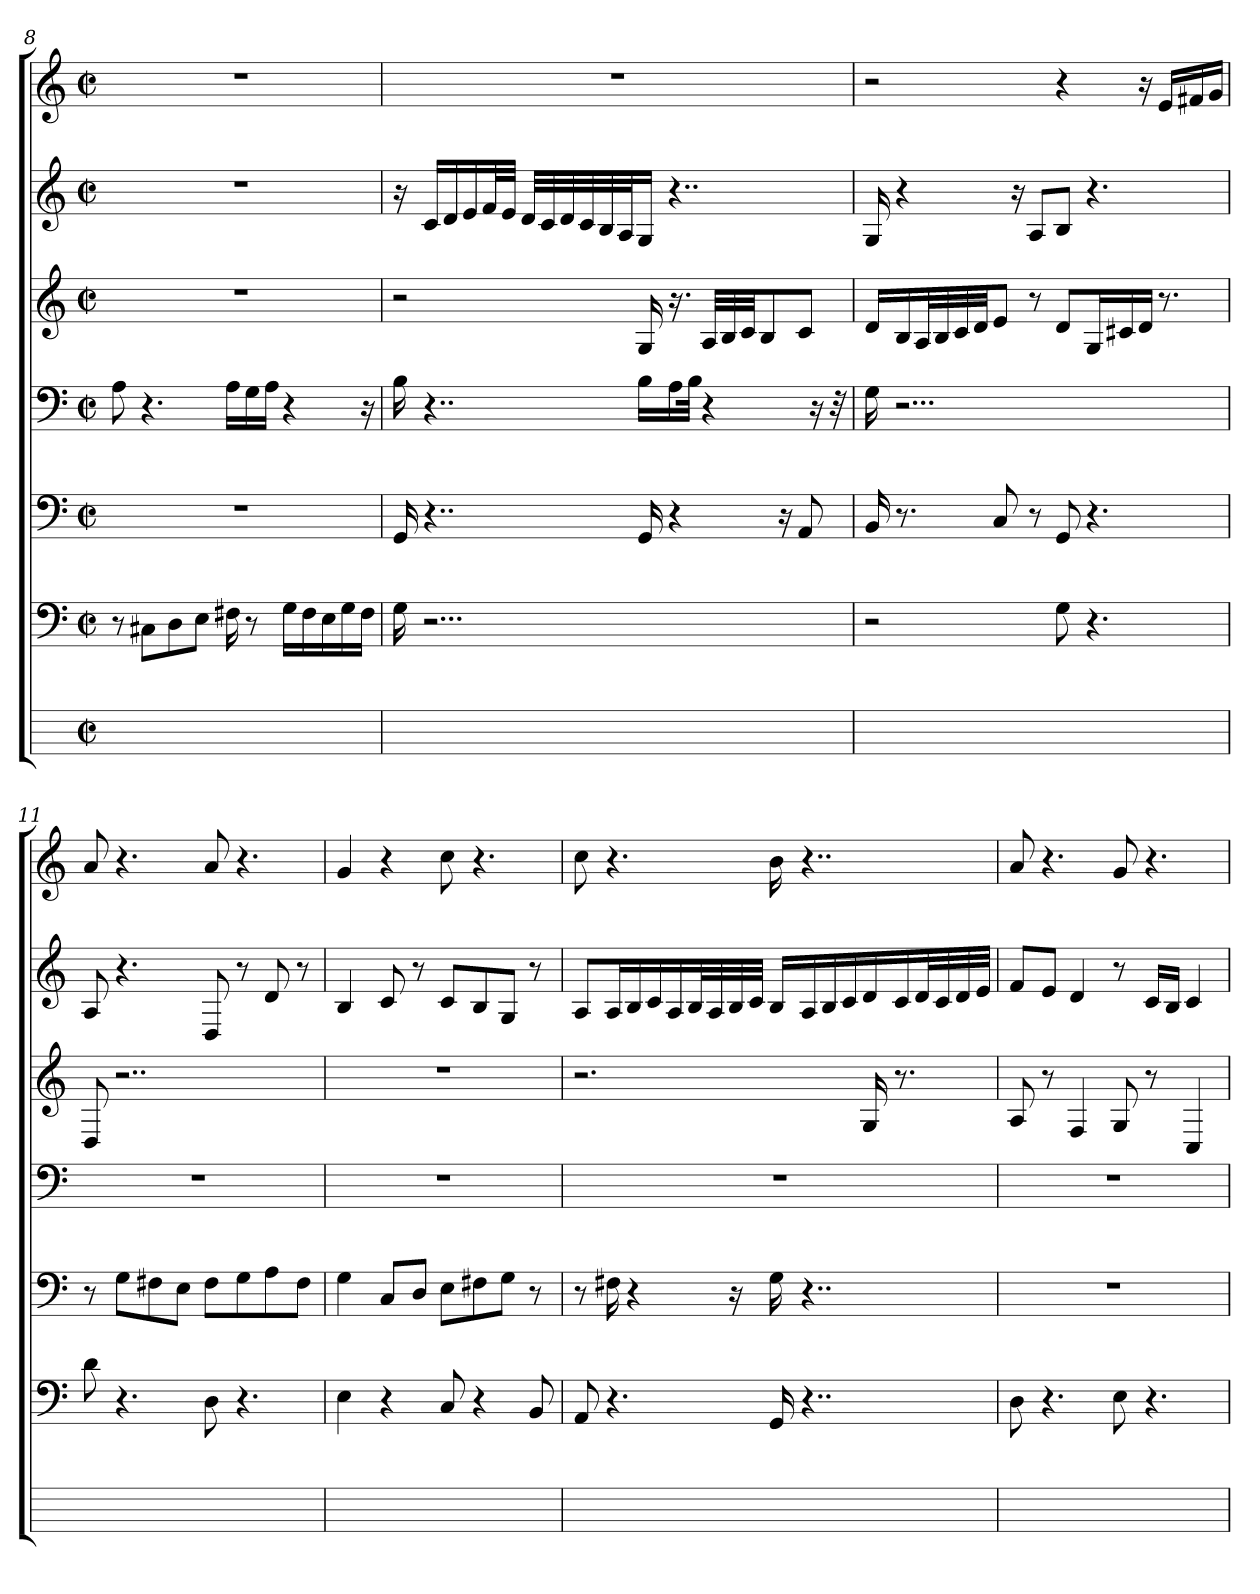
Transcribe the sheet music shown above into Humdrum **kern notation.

**kern	**kern	**kern	**kern	**kern	**kern	**kern
*part7	*part6	*part5	*part4	*part3	*part2	*part1
*staff7	*staff6	*staff5	*staff4	*staff3	*staff2	*staff1
*	*clefF4	*clefF4	*clefF4	*clefG2	*clefG2	*clefG2
*	*k[]	*k[]	*k[]	*k[]	*k[]	*k[]
*	*C:	*C:	*C:	*C:	*C:	*C:
*M2/2	*M2/2	*M2/2	*M2/2	*M2/2	*M2/2	*M2/2
*met(c|)	*met(c|)	*met(c|)	*met(c|)	*met(c|)	*met(c|)	*met(c|)
=8	=8	=8	=8	=8	=8	=8
1ryy	8r	1r	8A	1r	1r	1r
.	8C#XiL	.	4.r	.	.	.
.	8D	.	.	.	.	.
.	8EJ	.	.	.	.	.
.	16F#Xi	.	16AjLL	.	.	.
.	8r	.	16GZ	.	.	.
.	.	.	16AjJJ	.	.	.
.	16GZLL	.	4r	.	.	.
.	16F#V	.	.	.	.	.
.	16EZ	.	.	.	.	.
.	16GV	.	.	.	.	.
.	16F#ZJJ	.	16r	.	.	.
=9	=9	=9	=9	=9	=9	=9
1ryy	16G	16GG	16B	2r	16r	1r
.	2...r	4..r	4..r	.	16cZLL	.
.	.	.	.	.	16dZ	.
.	.	.	.	.	16eZ	.
.	.	.	.	.	32fVL	.
.	.	.	.	.	32eZJJJ	.
.	.	.	.	.	32dZLLL	.
.	.	.	.	.	32cZ	.
.	.	.	.	.	32dZ	.
.	.	.	.	.	32cZ	.
.	.	.	.	.	32BZ	.
.	.	.	.	.	32AZJ	.
.	.	16GG	16BjLL	16G	16GJJ	.
.	.	4r	16AZ	16.r	4..r	.
.	.	.	32BjJJk	.	.	.
.	.	.	4r	32AZLLL	.	.
.	.	.	.	32BZ	.	.
.	.	.	.	32cZJJ	.	.
.	.	.	.	8B	.	.
.	.	16r	.	.	.	.
.	.	8AA	.	8cJ	.	.
.	.	.	16r	.	.	.
.	.	.	32r	.	.	.
=10	=10	=10	=10	=10	=10	=10
1ryy	2r	16BB	16G	16dLL	16G	2r
.	.	8.r	2...r	16BZ	4r	.
.	.	.	.	32AZL	.	.
.	.	.	.	32BZ	.	.
.	.	.	.	32cZ	.	.
.	.	.	.	32dZJJ	.	.
.	.	8C	.	8eJ	.	.
.	.	.	.	.	16r	.
.	.	8r	.	8r	8AL	.
.	8Gj	8GG	.	8dL	8BJ	4r
.	4.r	4.r	.	16GZL	4.r	.
.	.	.	.	16c#XZ	.	.
.	.	.	.	16djJJ	.	16r
.	.	.	.	8.r	.	16eZLL
.	.	.	.	.	.	16f#XZ
.	.	.	.	.	.	16gZJJ
=11	=11	=11	=11	=11	=11	=11
1ryy	8dV	8r	1r	8D	8A	8a
.	4.r	8GZL	.	2..r	4.r	4.r
.	.	8F#Xi	.	.	.	.
.	.	8EJ	.	.	.	.
.	8D	8F#iL	.	.	8D	8aj
.	4.r	8G	.	.	8r	4.r
.	.	8A	.	.	8d	.
.	.	8F#iJ	.	.	8r	.
=12	=12	=12	=12	=12	=12	=12
1ryy	4E	4G	1r	1r	4B	4g
.	4r	8CL	.	.	8c	4r
.	.	8DJ	.	.	8r	.
.	8C	8EL	.	.	8cjL	8cc
.	4r	8F#Xi	.	.	8B	4.r
.	.	8GJ	.	.	8GJ	.
.	8BB	8r	.	.	8r	.
=13	=13	=13	=13	=13	=13	=13
1ryy	8AA	8r	1r	2.r	8AL	8ccj
.	4.r	16F#X	.	.	16AjL	4.r
.	.	4r	.	.	16BZ	.
.	.	.	.	.	16c	.
.	.	.	.	.	16AZ	.
.	.	.	.	.	32BVL	.
.	.	.	.	.	32AZ	.
.	.	16r	.	.	32BZ	.
.	.	.	.	.	32cZJJJ	.
.	16GG	16G	.	.	16BLL	16b
.	4..r	4..r	.	.	16AZ	4..r
.	.	.	.	.	16Bj	.
.	.	.	.	.	16cZ	.
.	.	.	.	16G	16d	.
.	.	.	.	8.r	16cZ	.
.	.	.	.	.	32djL	.
.	.	.	.	.	32cZ	.
.	.	.	.	.	32dZ	.
.	.	.	.	.	32eZJJJ	.
=14	=14	=14	=14	=14	=14	=14
1ryy	8D	1r	1r	8A	8fL	8a
.	4.r	.	.	8r	8eZJ	4.r
.	.	.	.	4F	4d	.
.	8E	.	.	8G	8r	8g
.	4.r	.	.	8r	16cLL	4.r
.	.	.	.	.	16BZJJ	.
.	.	.	.	4C	4c	.
=	=	=	=	=	=	=
*-	*-	*-	*-	*-	*-	*-
